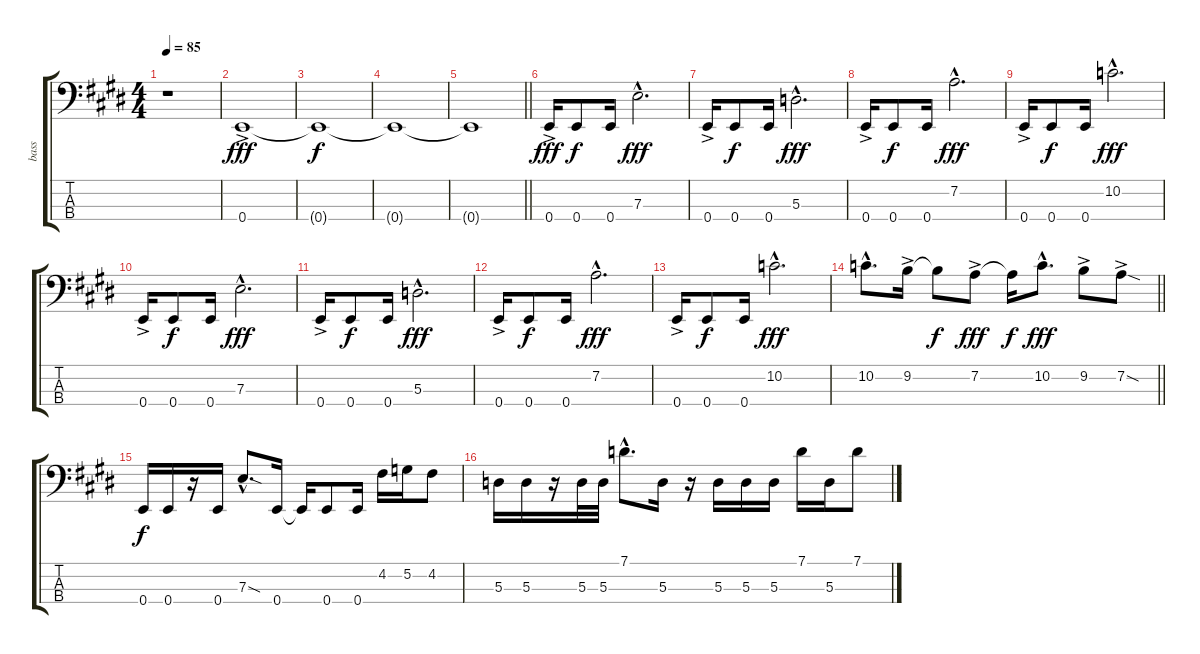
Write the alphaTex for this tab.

\track ("bass" "bass") {instrument electricbassfinger}
\staff {score tabs}
\tuning (G2 D2 A1 E1) {hide}
\ts (4 4)
\tempo 85
\clef f4
\ks e
r.1{dy fff instrument electricbassfinger} |
0.4{ac}.1 |
0.4{t}.1{dy f} |
0.4{t}.1 |
\barLineRight lightlight
0.4{t}.1 |
0.4{ac}.16{dy fff} 0.4.8{dy f} 0.4.16 7.3{hac}.2{d dy fff} |
0.4{ac}.16 0.4.8{dy f} 0.4.16 5.3{hac}.2{d dy fff} |
0.4{ac}.16 0.4.8{dy f} 0.4.16 7.2{hac}.2{d dy fff} |
0.4{ac}.16 0.4.8{dy f} 0.4.16 10.2{hac}.2{d dy fff} |
0.4{ac}.16 0.4.8{dy f} 0.4.16 7.3{hac}.2{d dy fff} |
0.4{ac}.16 0.4.8{dy f} 0.4.16 5.3{hac}.2{d dy fff} |
0.4{ac}.16 0.4.8{dy f} 0.4.16 7.2{hac}.2{d dy fff} |
0.4{ac}.16 0.4.8{dy f} 0.4.16 10.2{hac}.2{d dy fff} |
\barLineRight lightlight
10.2{hac}.8{d} 9.2{ac}.16 9.2{t}.8{dy f} 7.2{ac}.8{dy fff} 7.2{t}.16{dy f} 10.2{hac}.8{d dy fff} 9.2{ac}.8 7.2{sod ac}.8 |
0.4.16{dy f} 0.4.16 r.16 0.4.16 7.3{sod hac}.8{d} 0.4.16 0.4{t}.16 0.4.8 0.4.16 4.2.16 5.2.16 4.2.8 |
5.3.16 5.3.16 r.16 5.3.32 5.3.32 7.1{hac}.8{d} 5.3.16 r.16 5.3.16 5.3.16 5.3.16 7.1.16 5.3.16 7.1.8
